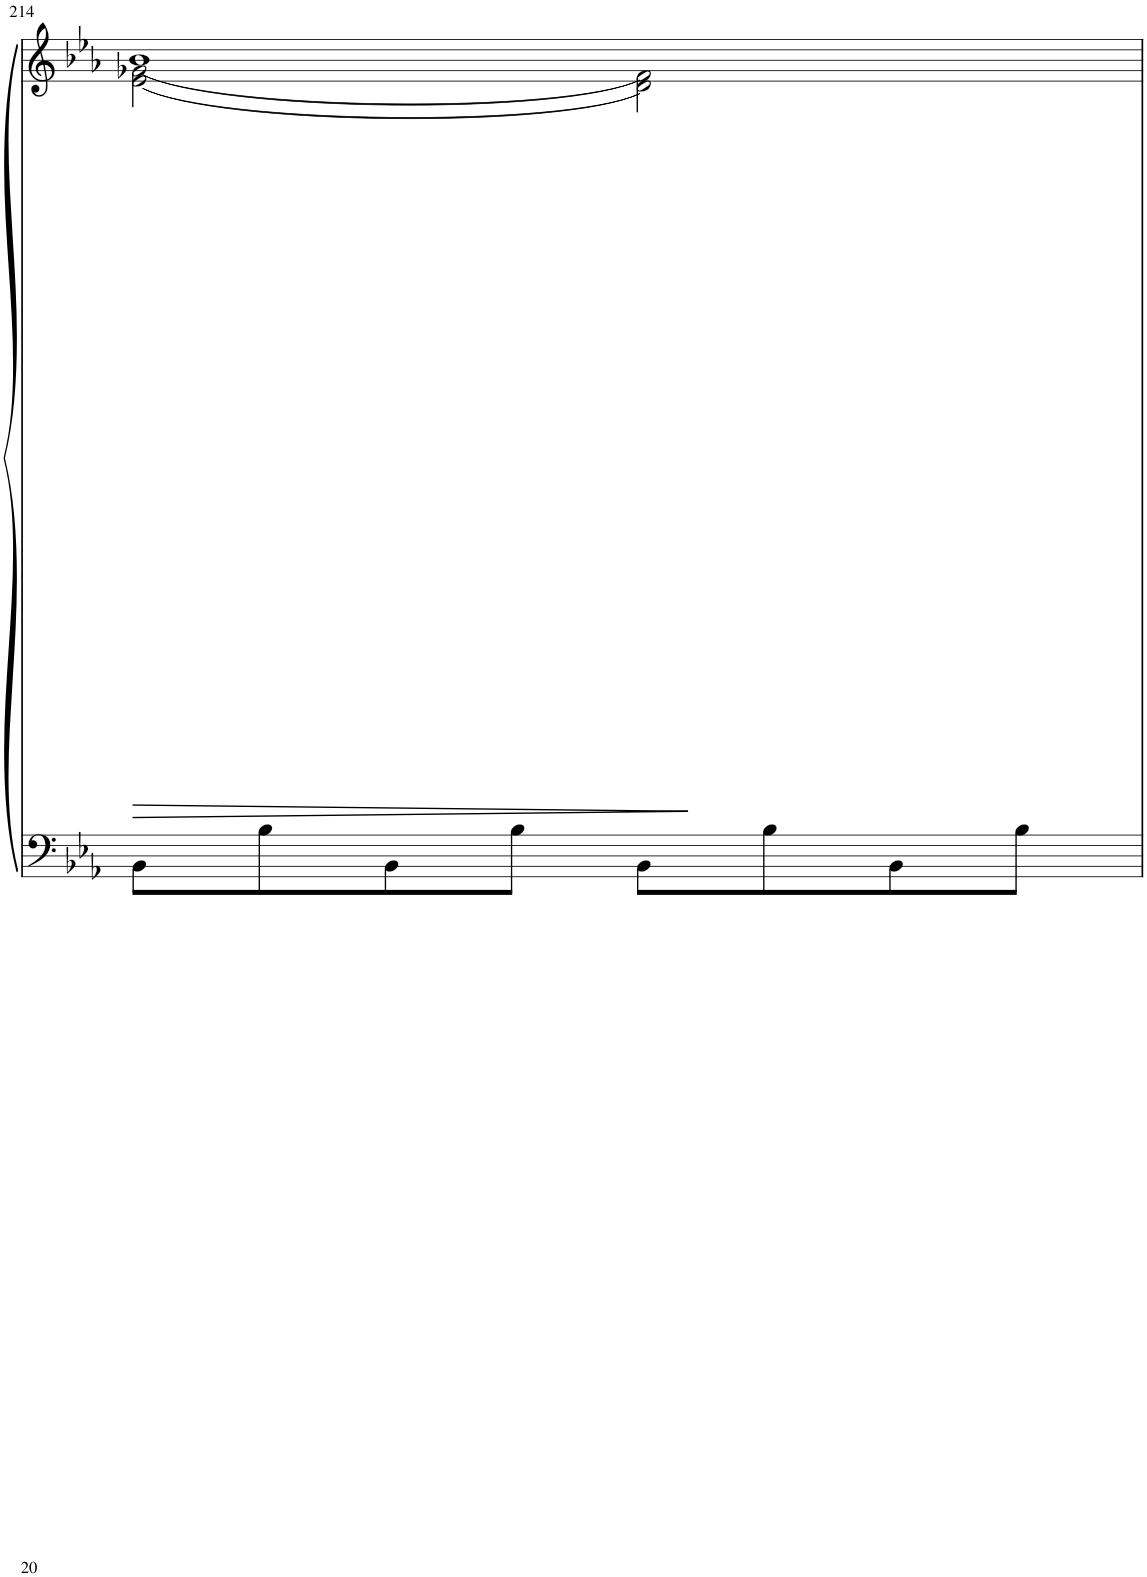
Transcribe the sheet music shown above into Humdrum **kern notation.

**kern	**kern	**dynam
*part1	*part1	*part1
*staff2	*staff1	*staff1/2
*I"Piano	*	*
*I'Pno	*	*
!!LO:PB:g=z
*clefF4	*clefG2	*
*k[b-e-a-]	*k[b-e-a-]	*
*M4/4	*M4/4	*
*met(c|)	*met(c|)	*
=214	=214	=214
!	!	!LO:HP:b
*	*^	*
8BB-\L	1b-	((2e-\ 2g-X\	>
8B-\	.	.	.
8BB-\	.	.	.
8B-\J	.	.	.
8BB-\L	.	2d\ 2f\))	]
8B-\	.	.	.
8BB-\	.	.	.
8B-\J	.	.	.
*	*v	*v	*
=	=	=
*-	*-	*-
